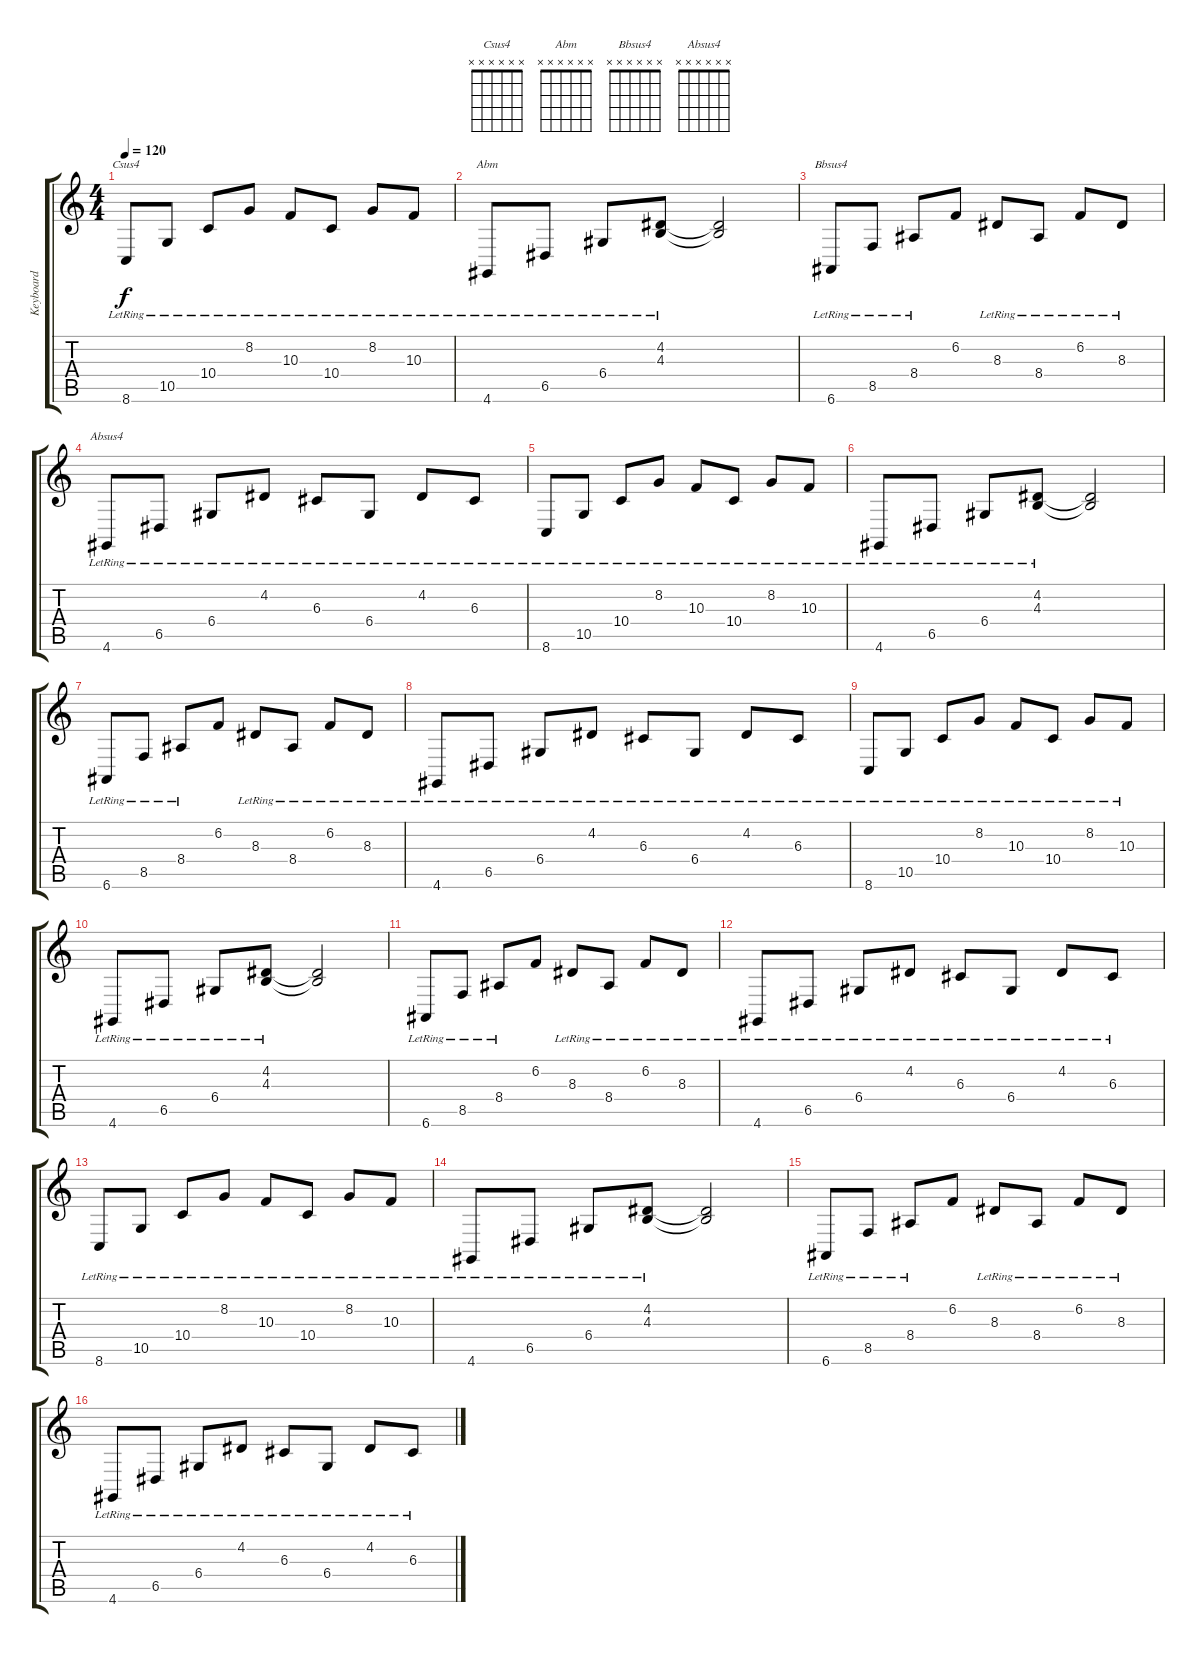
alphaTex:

\track ("Keyboard" "Keyboard") {instrument acousticgrandpiano}
\staff {score tabs}
\tuning (E4 B3 G3 D3 A2 E2) {hide}
\chord ("Csus4" x x x x x x) {firstfret 0}
\chord ("Abm" x x x x x x) {firstfret 0}
\chord ("Bbsus4" x x x x x x) {firstfret 0}
\chord ("Absus4" x x x x x x) {firstfret 0}
\ts (4 4)
\tempo 120
\clef g2
\ks c
8.6{lr}.8{ch "Csus4" dy f} 10.5{lr}.8 10.4{lr}.8 8.2{lr}.8 10.3{lr}.8 10.4{lr}.8 8.2{lr}.8 10.3{lr}.8 |
4.6{lr}.8{ch "Abm"} 6.5{lr}.8 6.4{lr}.8 (4.2{lr} 4.3).8 (4.2{t} 4.3{t}).2 |
6.6{lr}.8{ch "Bbsus4" volume 10} 8.5{lr}.8 8.4{lr}.8 6.2.8 8.3{lr}.8 8.4{lr}.8 6.2{lr}.8 8.3{lr}.8 |
4.6{lr}.8{ch "Absus4"} 6.5{lr}.8 6.4{lr}.8 4.2{lr}.8 6.3{lr}.8 6.4{lr}.8 4.2{lr}.8 6.3{lr}.8 |
8.6{lr}.8 10.5{lr}.8 10.4{lr}.8 8.2{lr}.8 10.3{lr}.8 10.4{lr}.8 8.2{lr}.8 10.3{lr}.8 |
4.6{lr}.8 6.5{lr}.8 6.4{lr}.8 (4.2{lr} 4.3).8 (4.2{t} 4.3{t}).2 |
6.6{lr}.8 8.5{lr}.8 8.4{lr}.8 6.2.8 8.3{lr}.8 8.4{lr}.8 6.2{lr}.8 8.3{lr}.8 |
4.6{lr}.8 6.5{lr}.8 6.4{lr}.8 4.2{lr}.8 6.3{lr}.8 6.4{lr}.8 4.2{lr}.8 6.3{lr}.8 |
8.6{lr}.8 10.5{lr}.8 10.4{lr}.8 8.2{lr}.8 10.3{lr}.8 10.4{lr}.8 8.2{lr}.8 10.3{lr}.8 |
4.6{lr}.8 6.5{lr}.8 6.4{lr}.8 (4.2{lr} 4.3).8 (4.2{t} 4.3{t}).2 |
6.6{lr}.8 8.5{lr}.8 8.4{lr}.8 6.2.8 8.3{lr}.8 8.4{lr}.8 6.2{lr}.8 8.3{lr}.8 |
4.6{lr}.8 6.5{lr}.8 6.4{lr}.8 4.2{lr}.8 6.3{lr}.8 6.4{lr}.8 4.2{lr}.8 6.3{lr}.8 |
8.6{lr}.8 10.5{lr}.8 10.4{lr}.8 8.2{lr}.8 10.3{lr}.8 10.4{lr}.8 8.2{lr}.8 10.3{lr}.8 |
4.6{lr}.8 6.5{lr}.8 6.4{lr}.8 (4.2{lr} 4.3).8 (4.2{t} 4.3{t}).2 |
6.6{lr}.8 8.5{lr}.8 8.4{lr}.8 6.2.8 8.3{lr}.8 8.4{lr}.8 6.2{lr}.8 8.3{lr}.8 |
4.6{lr}.8 6.5{lr}.8 6.4{lr}.8 4.2{lr}.8 6.3{lr}.8 6.4{lr}.8 4.2{lr}.8 6.3{lr}.8
